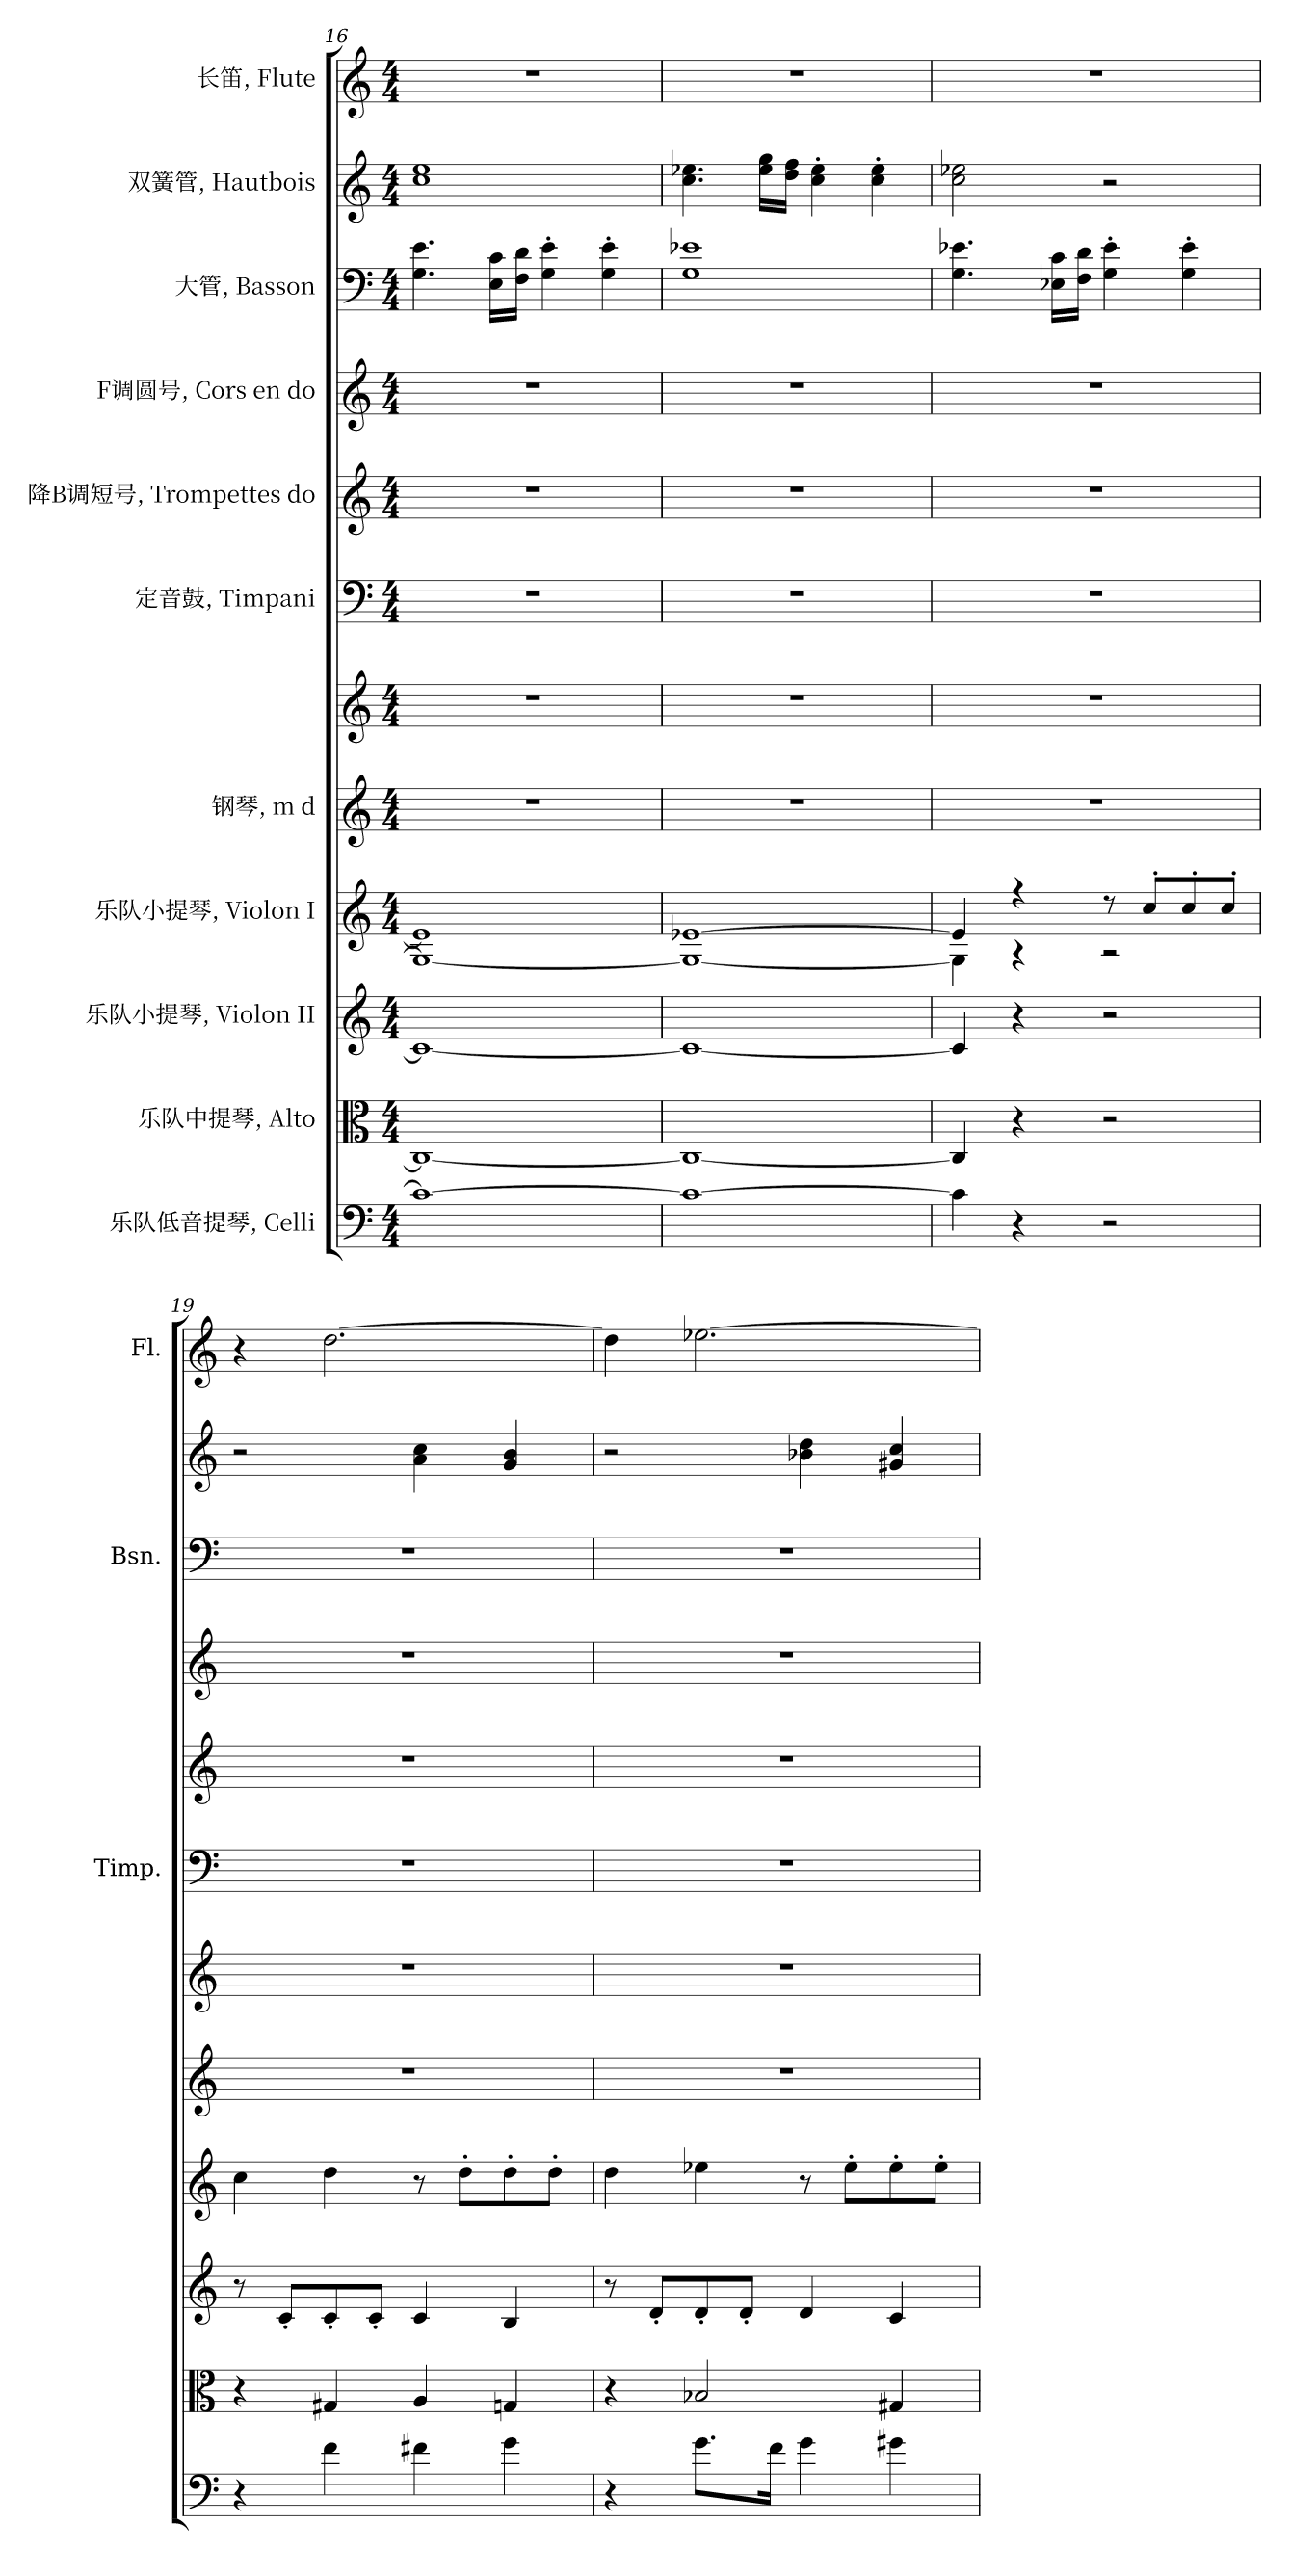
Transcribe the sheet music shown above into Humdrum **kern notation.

**kern	**kern	**kern	**kern	**kern	**kern	**kern	**kern	**kern	**kern	**kern	**kern
*part11	*part10	*part9	*part8	*part7	*part7	*part6	*part5	*part4	*part3	*part2	*part1
*staff12	*staff11	*staff10	*staff9	*staff8	*staff7	*staff6	*staff5	*staff4	*staff3	*staff2	*staff1
*I"乐队低音提琴, Celli	*I"乐队中提琴, Alto	*I"乐队小提琴, Violon II	*I"乐队小提琴, Violon I	*I"钢琴, m d	*	*I"定音鼓, Timpani	*I"降B调短号, Trompettes do	*I"F调圆号, Cors en do	*I"大管, Basson	*I"双簧管, Hautbois	*I"长笛, Flute
*	*	*	*	*	*	*I'Timp.	*	*	*I'Bsn.	*	*I'Fl.
*clefF4	*clefC3	*clefG2	*clefG2	*clefG2	*clefG2	*clefF4	*clefG2	*clefG2	*clefF4	*clefG2	*clefG2
*ITrd7c12	*	*	*	*	*	*	*ITrd1c2	*ITrd4c7	*	*	*
*k[]	*k[]	*k[]	*k[]	*k[]	*k[]	*k[]	*k[b-e-]	*k[b-]	*k[]	*k[]	*k[]
*M4/4	*M4/4	*M4/4	*M4/4	*M4/4	*M4/4	*M4/4	*M4/4	*M4/4	*M4/4	*M4/4	*M4/4
=16	=16	=16	=16	=16	=16	=16	=16	=16	=16	=16	=16
*	*	*	*^	*	*	*	*	*	*	*	*
1C_	1C_	1c_	1e]	1G_	1r	1r	1r	1r	1r	4.G\ 4.e\	1cc 1ee	1r
.	.	.	.	.	.	.	.	.	.	16E\ 16c\LL	.	.
.	.	.	.	.	.	.	.	.	.	16F\ 16d\JJ	.	.
.	.	.	.	.	.	.	.	.	.	4G\' 4e\'	.	.
.	.	.	.	.	.	.	.	.	.	4G\' 4e\'	.	.
=17	=17	=17	=17	=17	=17	=17	=17	=17	=17	=17	=17	=17
1C_	1C_	1c_	[1e-X	1G_	1r	1r	1r	1r	1r	1G 1e-X	4.cc\ 4.ee-X\	1r
.	.	.	.	.	.	.	.	.	.	.	16ee-\ 16gg\LL	.
.	.	.	.	.	.	.	.	.	.	.	16dd\ 16ff\JJ	.
.	.	.	.	.	.	.	.	.	.	.	4cc\' 4ee-\'	.
.	.	.	.	.	.	.	.	.	.	.	4cc\' 4ee-\'	.
=18	=18	=18	=18	=18	=18	=18	=18	=18	=18	=18	=18	=18
4C\]	4C/]	4c/]	4e-/]	4G\]	1r	1r	1r	1r	1r	4.G\ 4.e-X\	2cc\ 2ee-X\	1r
4r	4r	4r	4r	4r	.	.	.	.	.	.	.	.
.	.	.	.	.	.	.	.	.	.	16E-X\ 16c\LL	.	.
.	.	.	.	.	.	.	.	.	.	16F\ 16d\JJ	.	.
2r	2r	2r	8r	2r	.	.	.	.	.	4G\' 4e-\'	2r	.
.	.	.	8cc'/L	.	.	.	.	.	.	.	.	.
.	.	.	8cc'/	.	.	.	.	.	.	4G\' 4e-\'	.	.
.	.	.	8cc'/J	.	.	.	.	.	.	.	.	.
*	*	*	*v	*v	*	*	*	*	*	*	*	*
=19	=19	=19	=19	=19	=19	=19	=19	=19	=19	=19	=19
4r	4r	8r	4cc\	1r	1r	1r	1r	1r	1r	2r	4r
.	.	8c'/L	.	.	.	.	.	.	.	.	.
4F\	4G#X/	8c'/	4dd\	.	.	.	.	.	.	.	[2.dd\
.	.	8c'/J	.	.	.	.	.	.	.	.	.
4F#X\	4A/	4c/	8r	.	.	.	.	.	.	4a\ 4cc\	.
.	.	.	8dd'\L	.	.	.	.	.	.	.	.
4G\	4Gn/	4B/	8dd'\	.	.	.	.	.	.	4g/ 4b/	.
.	.	.	8dd'\J	.	.	.	.	.	.	.	.
!!LO:PB:g=z
=20	=20	=20	=20	=20	=20	=20	=20	=20	=20	=20	=20
4r	4r	8r	4dd\	1r	1r	1r	1r	1r	1r	2r	4dd\]
.	.	8d'/L	.	.	.	.	.	.	.	.	.
8.G\L	2B-X/	8d'/	4ee-X\	.	.	.	.	.	.	.	[2.ee-X\
.	.	8d'/J	.	.	.	.	.	.	.	.	.
16F\Jk	.	.	.	.	.	.	.	.	.	.	.
4G\	.	4d/	8r	.	.	.	.	.	.	4b-X\ 4dd\	.
.	.	.	8ee-'\L	.	.	.	.	.	.	.	.
4G#X\	4G#X/	4c/	8ee-'\	.	.	.	.	.	.	4g#X/ 4cc/	.
.	.	.	8ee-'\J	.	.	.	.	.	.	.	.
=	=	=	=	=	=	=	=	=	=	=	=
*-	*-	*-	*-	*-	*-	*-	*-	*-	*-	*-	*-
